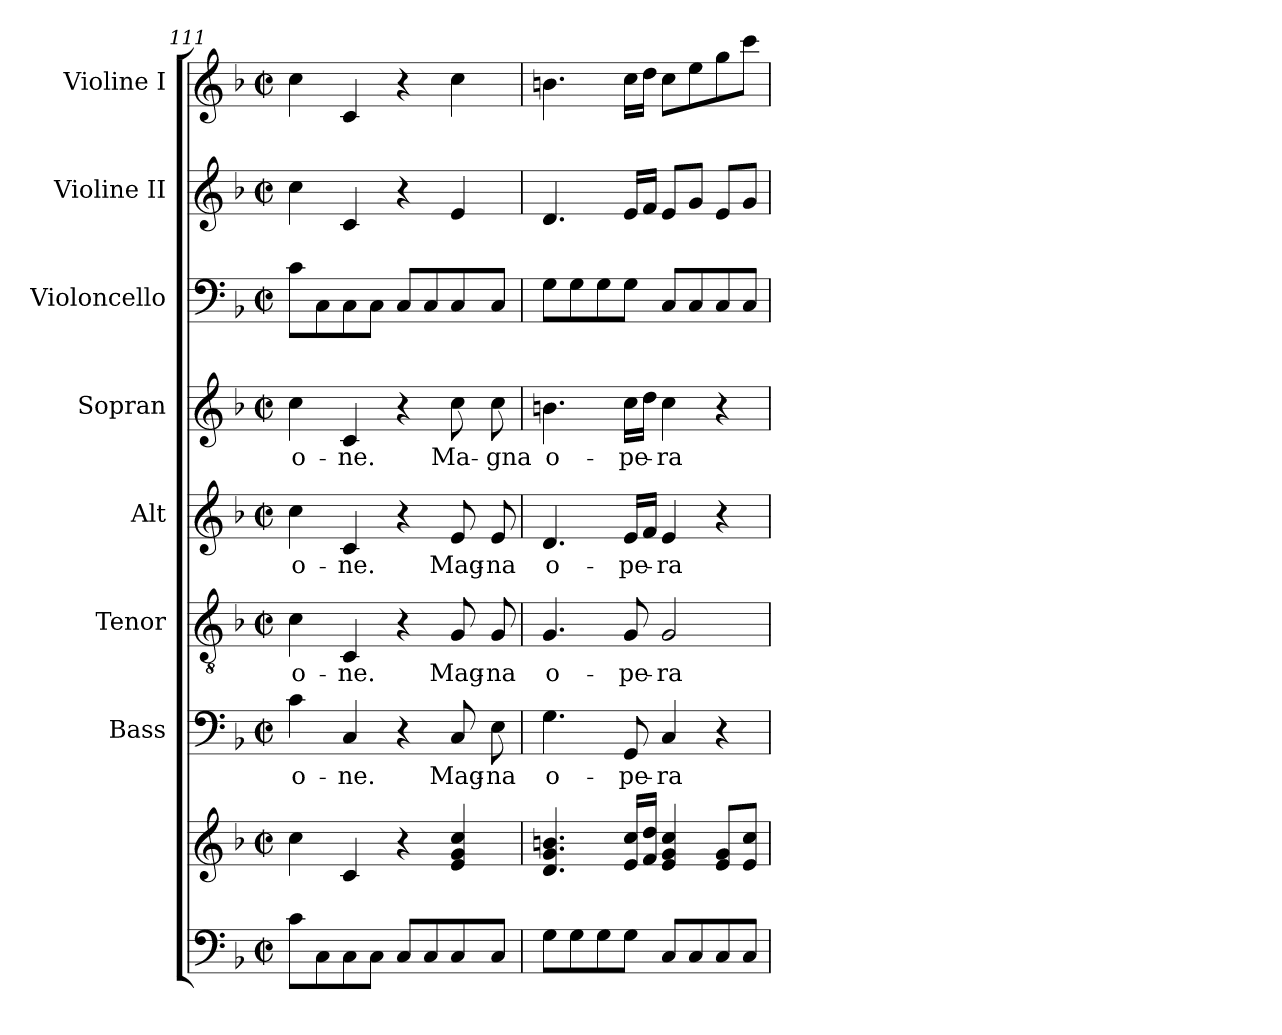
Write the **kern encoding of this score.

**kern	**kern	**kern	**text	**kern	**text	**kern	**text	**kern	**text	**kern	**kern	**kern
*part8	*part8	*part7	*part7	*part6	*part6	*part5	*part5	*part4	*part4	*part3	*part2	*part1
*staff9	*staff8	*staff7	*staff7	*staff6	*staff6	*staff5	*staff5	*staff4	*staff4	*staff3	*staff2	*staff1
*	*	*I"Bass	*	*I"Tenor	*	*I"Alt	*	*I"Sopran	*	*I"Violoncello	*I"Violine II	*I"Violine I
*	*	*I'B.	*	*I'T.	*	*I'A.	*	*I'S.	*	*I'Vc.	*I'Vl. II	*I'Vl. I
*clefF4	*clefG2	*clefF4	*	*clefGv2	*	*clefG2	*	*clefG2	*	*clefF4	*clefG2	*clefG2
*	*	*	*	*	*	*	*	*	*	*ITrd7c12	*	*
*k[b-]	*k[b-]	*k[b-]	*	*k[b-]	*	*k[b-]	*	*k[b-]	*	*k[b-]	*k[b-]	*k[b-]
*F:	*F:	*F:	*	*F:	*	*F:	*	*F:	*	*F:	*F:	*F:
*M2/2	*M2/2	*M2/2	*	*M2/2	*	*M2/2	*	*M2/2	*	*M2/2	*M2/2	*M2/2
*met(c|)	*met(c|)	*met(c|)	*	*met(c|)	*	*met(c|)	*	*met(c|)	*	*met(c|)	*met(c|)	*met(c|)
=111	=111	=111	=111	=111	=111	=111	=111	=111	=111	=111	=111	=111
!	!	!	!LO:LY:b	!	!LO:LY:b	!	!LO:LY:b	!	!LO:LY:b	!	!	!
8c\L	4cc\	4c\	-o-	4c\	-o-	4cc\	-o-	4cc\	-o-	8C\L	4cc\	4cc\
8C\	.	.	.	.	.	.	.	.	.	8CC\	.	.
!	!	!	!LO:LY:b	!	!LO:LY:b	!	!LO:LY:b	!	!LO:LY:b	!	!	!
8C\	4c/	4C/	-ne.	4C/	-ne.	4c/	-ne.	4c/	-ne.	8CC\	4c/	4c/
8C\J	.	.	.	.	.	.	.	.	.	8CC\J	.	.
8C/L	4r	4r	.	4r	.	4r	.	4r	.	8CC/L	4r	4r
8C/	.	.	.	.	.	.	.	.	.	8CC/	.	.
!	!	!	!LO:LY:b	!	!LO:LY:b	!	!LO:LY:b	!	!LO:LY:b	!	!	!
8C/	4e/ 4g/ 4cc/	8C/	Mag-	8G/	Mag-	8e/	Mag-	8cc\	Ma-	8CC/	4e/	4cc\
!	!	!	!LO:LY:b	!	!LO:LY:b	!	!LO:LY:b	!	!LO:LY:b	!	!	!
8C/J	.	8E\	-na	8G/	-na	8e/	-na	8cc\	-gna	8CC/J	.	.
!!LO:PB:g=z
=112	=112	=112	=112	=112	=112	=112	=112	=112	=112	=112	=112	=112
!	!	!	!LO:LY:b	!	!LO:LY:b	!	!LO:LY:b	!	!LO:LY:b	!	!	!
8G\L	4.d/ 4.g/ 4.bn/	4.G\	o-	4.G/	o-	4.d/	o-	4.bn\	o-	8GG\L	4.d/	4.bn\
8G\	.	.	.	.	.	.	.	.	.	8GG\	.	.
8G\	.	.	.	.	.	.	.	.	.	8GG\	.	.
!	!	!	!LO:LY:b	!	!LO:LY:b	!	!LO:LY:b	!	!LO:LY:b	!	!	!
8G\J	16e/ 16cc/LL	8GG/	-pe-	8G/	-pe-	16e/LL	-pe-	16cc\LL	-pe-	8GG\J	16e/LL	16cc\LL
.	16f/ 16dd/JJ	.	.	.	.	16f/JJ	.	16dd\JJ	.	.	16f/JJ	16dd\JJ
!	!	!	!LO:LY:b	!	!LO:LY:b	!	!LO:LY:b	!	!LO:LY:b	!	!	!
8C/L	4e/ 4g/ 4cc/	4C/	-ra	2G/	-ra	4e/	-ra	4cc\	-ra	8CC/L	8e/L	8cc\L
8C/	.	.	.	.	.	.	.	.	.	8CC/	8g/J	8ee\
8C/	8e/ 8g/L	4r	.	.	.	4r	.	4r	.	8CC/	8e/L	8gg\
8C/J	8e/ 8cc/J	.	.	.	.	.	.	.	.	8CC/J	8g/J	8ccc\J
=	=	=	=	=	=	=	=	=	=	=	=	=
*-	*-	*-	*-	*-	*-	*-	*-	*-	*-	*-	*-	*-
